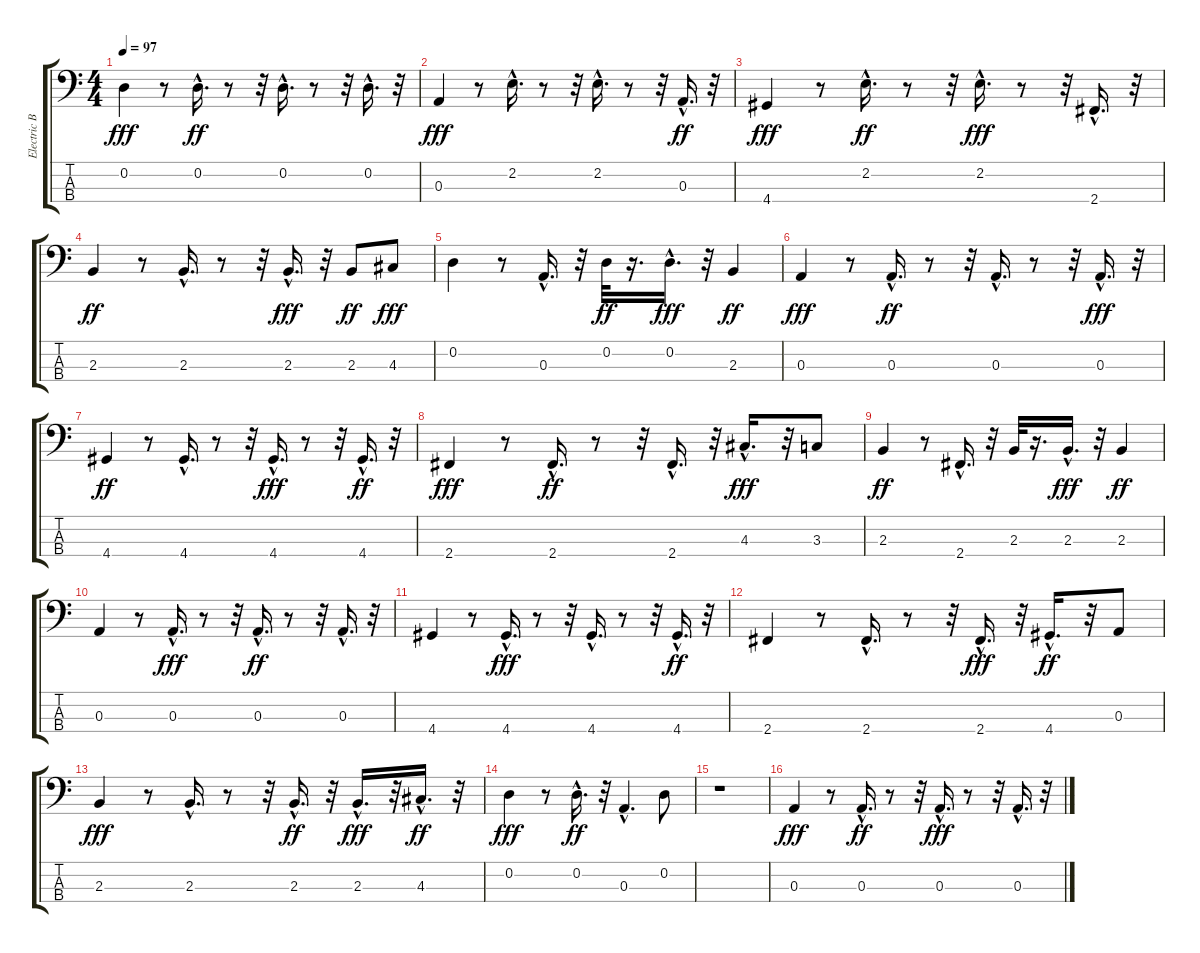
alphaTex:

\track ("Electric Bass" "Electric B") {instrument electricbasspick}
\staff {score tabs}
\tuning (G2 D2 A1 E1) {hide}
\ts (4 4)
\tempo 97
\clef f4
\ks c
0.2.4{dy fff} r.8 0.2{hac}.16{d dy ff} r.8 r.32 0.2{hac}.16{d} r.8 r.32 0.2{hac}.16{d} r.32 |
0.3.4{dy fff} r.8 2.2{hac}.16{d} r.8 r.32 2.2{hac}.16{d} r.8 r.32 0.3{hac}.16{d dy ff} r.32 |
4.4.4{dy fff} r.8 2.2{hac}.16{d dy ff} r.8 r.32 2.2{hac}.16{d dy fff} r.8 r.32 2.4{hac}.16{d} r.32 |
2.3.4{dy ff} r.8 2.3{hac}.16{d} r.8 r.32 2.3{hac}.16{d dy fff} r.32 2.3.8{dy ff} 4.3.8{dy fff} |
0.2.4 r.8 0.3{hac}.16{d} r.32 0.2.32{dy ff} r.16{d} 0.2{hac}.16{d dy fff} r.32 2.3.4{dy ff} |
0.3.4{dy fff} r.8 0.3{hac}.16{d dy ff} r.8 r.32 0.3{hac}.16{d} r.8 r.32 0.3{hac}.16{d dy fff} r.32 |
4.4.4{dy ff} r.8 4.4{hac}.16{d} r.8 r.32 4.4{hac}.16{d dy fff} r.8 r.32 4.4{hac}.16{d dy ff} r.32 |
2.4.4{dy fff} r.8 2.4{hac}.16{d dy ff} r.8 r.32 2.4{hac}.16{d} r.32 4.3{hac}.16{d dy fff} r.32 3.3.8 |
2.3.4{dy ff} r.8 2.4{hac}.16{d} r.32 2.3.32 r.16{d} 2.3{hac}.16{d dy fff} r.32 2.3.4{dy ff} |
0.3.4 r.8 0.3{hac}.16{d dy fff} r.8 r.32 0.3{hac}.16{d dy ff} r.8 r.32 0.3{hac}.16{d} r.32 |
4.4.4 r.8 4.4{hac}.16{d dy fff} r.8 r.32 4.4{hac}.16{d} r.8 r.32 4.4{hac}.16{d dy ff} r.32 |
2.4.4 r.8 2.4{hac}.16{d} r.8 r.32 2.4{hac}.16{d dy fff} r.32 4.4{hac}.16{d dy ff} r.32 0.3.8 |
2.3.4{dy fff} r.8 2.3{hac}.16{d} r.8 r.32 2.3{hac}.16{d dy ff} r.32 2.3{hac}.16{d dy fff} r.32 4.3{hac}.16{d dy ff} r.32 |
0.2.4{dy fff} r.8 0.2{hac}.16{d dy ff} r.32 0.3{hac}.4{d} 0.2.8 |
r.1 |
0.3.4{dy fff} r.8 0.3{hac}.16{d dy ff} r.8 r.32 0.3{hac}.16{d dy fff} r.8 r.32 0.3{hac}.16{d} r.32
